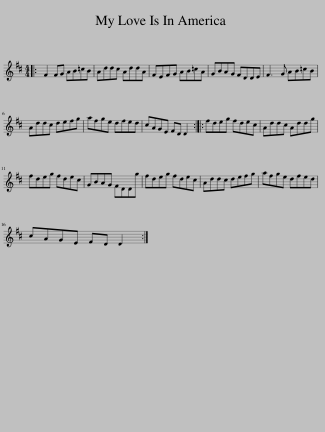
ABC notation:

X:1
L:1/8
M:4/4
I:linebreak $
K:D
V:1 treble
V:1
|: F2 FG AB=cB | Addc AddA | FEFG AB=cA | GBAG FDDE | F3 G AB=cB |$ %5
 Addc defg | afge dfed | cAGE FD D2 :: fdeg fdec | Addc Addg |$ %10
 fdeg fdec | GBAG FDDg | fdeg fdec | Addc defg | afge dfed |$ %15
 cAGE FD D2 :| %16
